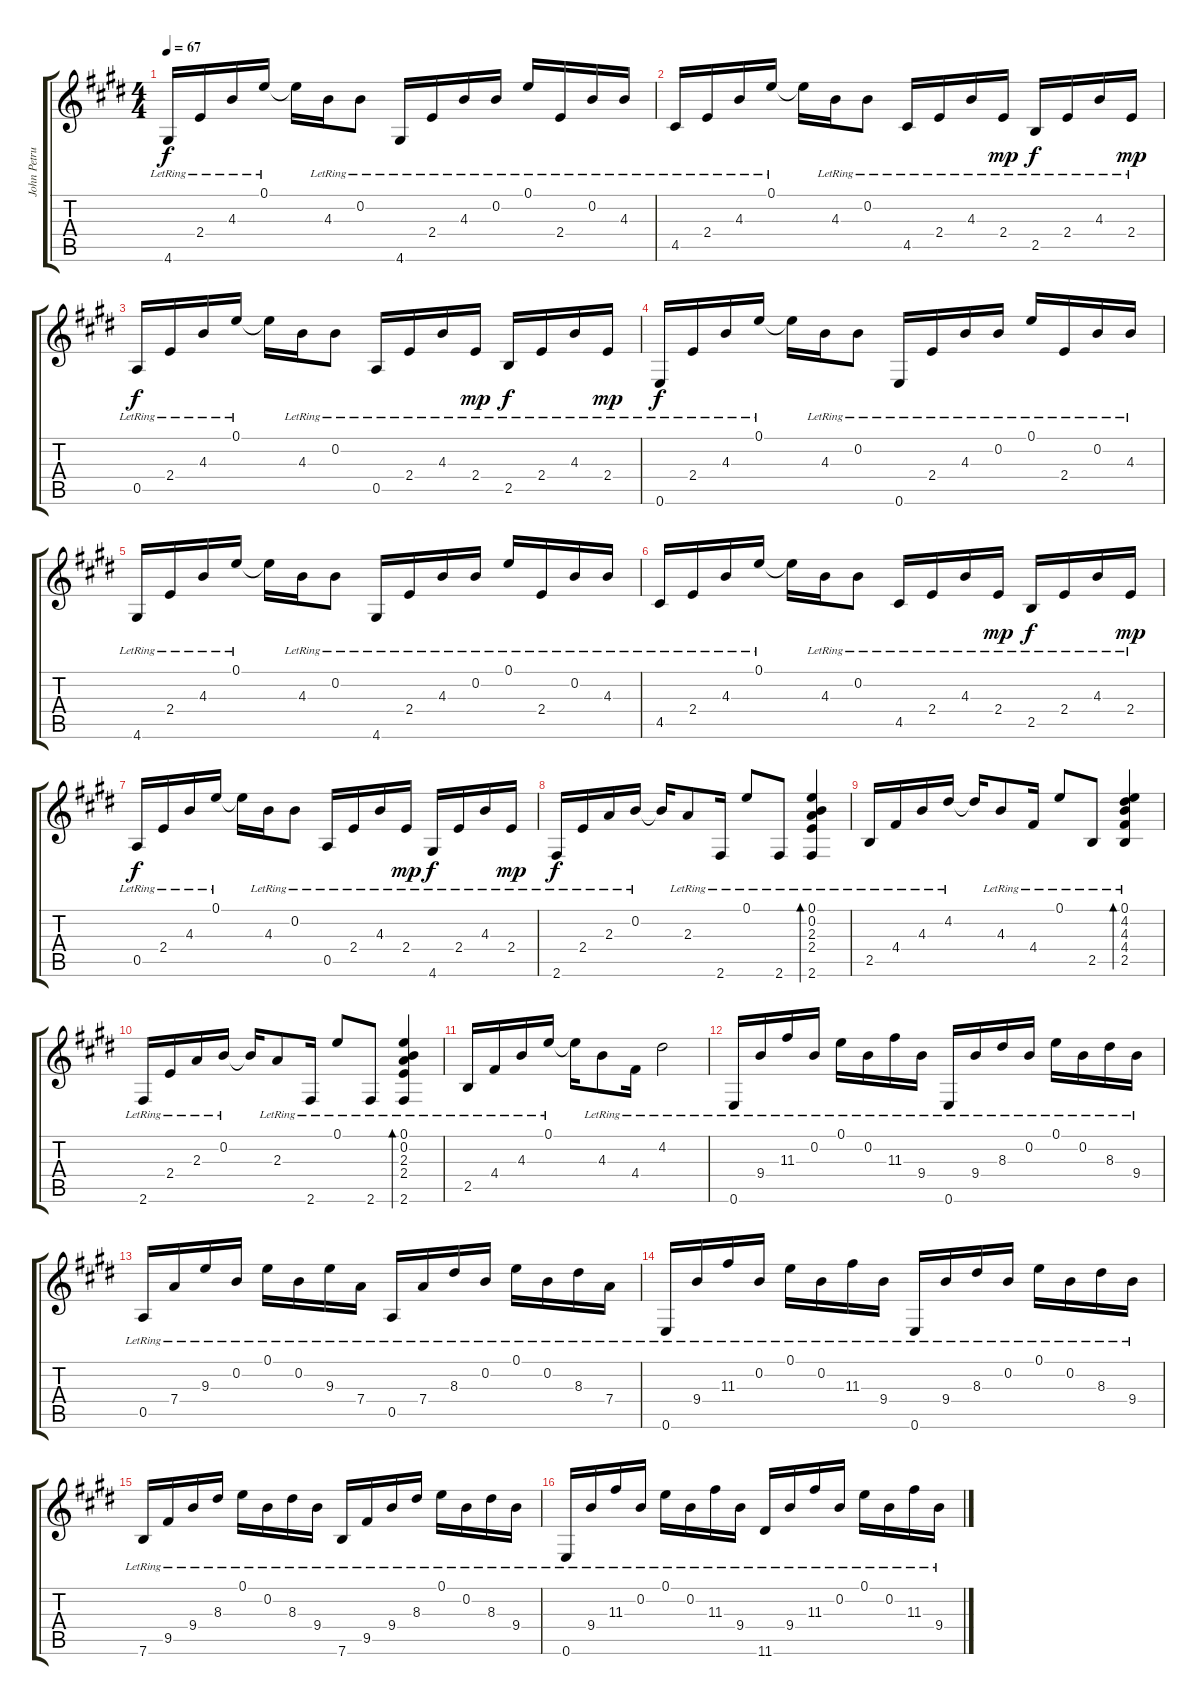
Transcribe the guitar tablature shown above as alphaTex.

\track ("John Petrucci - Acous. Gtr. 2" "John Petru") {instrument acousticguitarnylon}
\staff {score tabs}
\tuning (E4 B3 G3 D3 A2 E2) {hide}
\ts (4 4)
\tempo 67
\clef g2
\ks e
4.6{lr}.16{dy f} 2.4{lr}.16 4.3{lr}.16 0.1{lr}.16 0.1{t}.16 4.3{lr}.16 0.2{lr}.8 4.6{lr}.16 2.4{lr}.16 4.3{lr}.16 0.2{lr}.16 0.1{lr}.16 2.4{lr}.16 0.2{lr}.16 4.3{lr}.16 |
4.5{lr}.16 2.4{lr}.16 4.3{lr}.16 0.1{lr}.16 0.1{t}.16 4.3{lr}.16 0.2{lr}.8 4.5{lr}.16 2.4{lr}.16 4.3{lr}.16 2.4{lr}.16{dy mp} 2.5{lr}.16{dy f} 2.4{lr}.16 4.3{lr}.16 2.4{lr}.16{dy mp} |
0.5{lr}.16{dy f} 2.4{lr}.16 4.3{lr}.16 0.1{lr}.16 0.1{t}.16 4.3{lr}.16 0.2{lr}.8 0.5{lr}.16 2.4{lr}.16 4.3{lr}.16 2.4{lr}.16{dy mp} 2.5{lr}.16{dy f} 2.4{lr}.16 4.3{lr}.16 2.4{lr}.16{dy mp} |
0.6{lr}.16{dy f} 2.4{lr}.16 4.3{lr}.16 0.1{lr}.16 0.1{t}.16 4.3{lr}.16 0.2{lr}.8 0.6{lr}.16 2.4{lr}.16 4.3{lr}.16 0.2{lr}.16 0.1{lr}.16 2.4{lr}.16 0.2{lr}.16 4.3{lr}.16 |
4.6{lr}.16 2.4{lr}.16 4.3{lr}.16 0.1{lr}.16 0.1{t}.16 4.3{lr}.16 0.2{lr}.8 4.6{lr}.16 2.4{lr}.16 4.3{lr}.16 0.2{lr}.16 0.1{lr}.16 2.4{lr}.16 0.2{lr}.16 4.3{lr}.16 |
4.5{lr}.16 2.4{lr}.16 4.3{lr}.16 0.1{lr}.16 0.1{t}.16 4.3{lr}.16 0.2{lr}.8 4.5{lr}.16 2.4{lr}.16 4.3{lr}.16 2.4{lr}.16{dy mp} 2.5{lr}.16{dy f} 2.4{lr}.16 4.3{lr}.16 2.4{lr}.16{dy mp} |
0.5{lr}.16{dy f} 2.4{lr}.16 4.3{lr}.16 0.1{lr}.16 0.1{t}.16 4.3{lr}.16 0.2{lr}.8 0.5{lr}.16 2.4{lr}.16 4.3{lr}.16 2.4{lr}.16{dy mp} 4.6{lr}.16{dy f} 2.4{lr}.16 4.3{lr}.16 2.4{lr}.16{dy mp} |
2.6{lr}.16{dy f} 2.4{lr}.16 2.3{lr}.16 0.2{lr}.16 0.2{t}.16 2.3{lr}.8 2.6{lr}.16 0.1{lr}.8 2.6{lr}.8 (0.1{lr} 0.2{lr} 2.3{lr} 2.4{lr} 2.6{lr}).4{bd 120} |
2.5{lr}.16 4.4{lr}.16 4.3{lr}.16 4.2{lr}.16 4.2{t}.16 4.3{lr}.8 4.4{lr}.16 0.1{lr}.8 2.5{lr}.8 (0.1{lr} 4.2{lr} 4.3{lr} 4.4{lr} 2.5{lr}).4{bd 120} |
2.6{lr}.16 2.4{lr}.16 2.3{lr}.16 0.2{lr}.16 0.2{t}.16 2.3{lr}.8 2.6{lr}.16 0.1{lr}.8 2.6{lr}.8 (0.1{lr} 0.2{lr} 2.3{lr} 2.4{lr} 2.6{lr}).4{bd 120} |
2.5{lr}.16 4.4{lr}.16 4.3{lr}.16 0.1{lr}.16 0.1{t}.16 4.3{lr}.8 4.4{lr}.16 4.2{lr}.2 |
0.6{lr}.16 9.4{lr}.16 11.3{lr}.16 0.2{lr}.16 0.1{lr}.16 0.2{lr}.16 11.3{lr}.16 9.4{lr}.16 0.6{lr}.16 9.4{lr}.16 8.3{lr}.16 0.2{lr}.16 0.1{lr}.16 0.2{lr}.16 8.3{lr}.16 9.4{lr}.16 |
0.5{lr}.16 7.4{lr}.16 9.3{lr}.16 0.2{lr}.16 0.1{lr}.16 0.2{lr}.16 9.3{lr}.16 7.4{lr}.16 0.5{lr}.16 7.4{lr}.16 8.3{lr}.16 0.2{lr}.16 0.1{lr}.16 0.2{lr}.16 8.3{lr}.16 7.4{lr}.16 |
0.6{lr}.16 9.4{lr}.16 11.3{lr}.16 0.2{lr}.16 0.1{lr}.16 0.2{lr}.16 11.3{lr}.16 9.4{lr}.16 0.6{lr}.16 9.4{lr}.16 8.3{lr}.16 0.2{lr}.16 0.1{lr}.16 0.2{lr}.16 8.3{lr}.16 9.4{lr}.16 |
7.6{lr}.16 9.5{lr}.16 9.4{lr}.16 8.3{lr}.16 0.1{lr}.16 0.2{lr}.16 8.3{lr}.16 9.4{lr}.16 7.6{lr}.16 9.5{lr}.16 9.4{lr}.16 8.3{lr}.16 0.1{lr}.16 0.2{lr}.16 8.3{lr}.16 9.4{lr}.16 |
0.6{lr}.16 9.4{lr}.16 11.3{lr}.16 0.2{lr}.16 0.1{lr}.16 0.2{lr}.16 11.3{lr}.16 9.4{lr}.16 11.6{lr}.16 9.4{lr}.16 11.3{lr}.16 0.2{lr}.16 0.1{lr}.16 0.2{lr}.16 11.3{lr}.16 9.4{lr}.16
